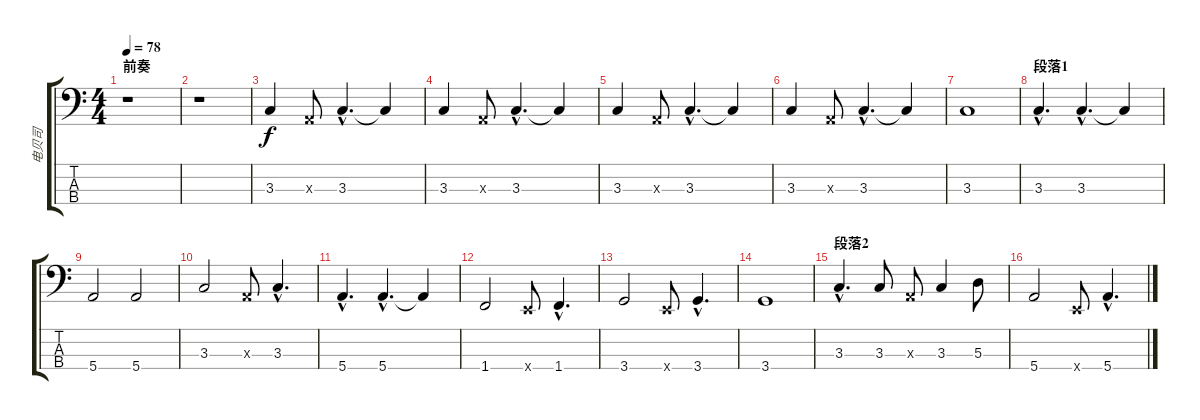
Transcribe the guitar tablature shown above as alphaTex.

\track ("电贝司" "电贝司") {instrument electricbassfinger}
\staff {score tabs}
\tuning (G2 D2 A1 E1) {hide}
\ts (4 4)
\section ("" "前奏")
\tempo 78
\clef f4
\ks c
r.1{dy f instrument electricbassfinger} |
r.1 |
3.3.4 0.3{x}.8 3.3{hac}.4{d} 3.3{t}.4 |
3.3.4 0.3{x}.8 3.3{hac}.4{d} 3.3{t}.4 |
3.3.4 0.3{x}.8 3.3{hac}.4{d} 3.3{t}.4 |
3.3.4 0.3{x}.8 3.3{hac}.4{d} 3.3{t}.4 |
3.3.1 |
\section ("" "段落1")
3.3{hac}.4{d} 3.3{hac}.4{d} 3.3{t}.4 |
5.4.2 5.4.2 |
3.3.2 0.3{x}.8 3.3{hac}.4{d} |
5.4{hac}.4{d} 5.4{hac}.4{d} 5.4{t}.4 |
1.4.2 0.4{x}.8 1.4{hac}.4{d} |
3.4.2 0.4{x}.8 3.4{hac}.4{d} |
3.4.1 |
\section ("" "段落2")
3.3{hac}.4{d} 3.3.8 0.3{x}.8 3.3.4 5.3.8 |
5.4.2 0.4{x}.8 5.4{hac}.4{d}
